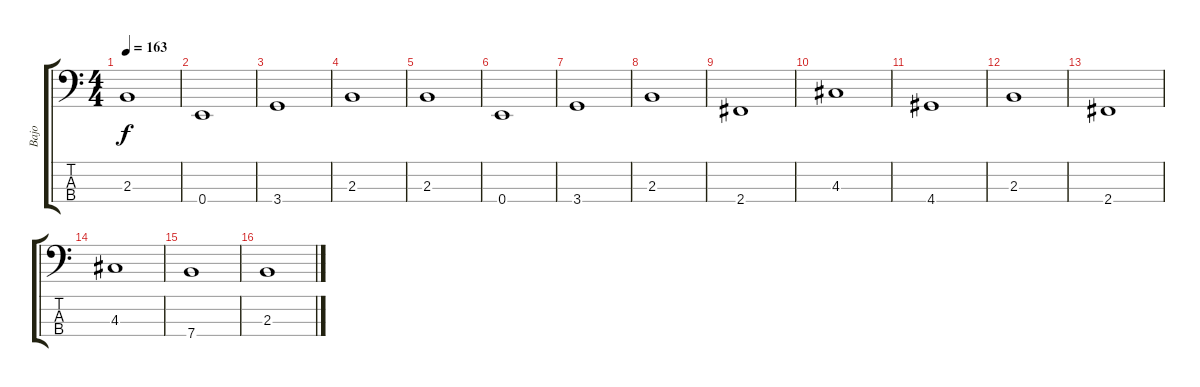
\track ("Bajo" "Bajo") {instrument electricbasspick}
\staff {score tabs}
\tuning (G2 D2 A1 E1) {hide}
\ts (4 4)
\tempo 163
\clef f4
\ks c
2.3.1{dy f} |
0.4.1 |
3.4.1 |
2.3.1 |
2.3.1 |
0.4.1 |
3.4.1 |
2.3.1 |
2.4.1 |
4.3.1 |
4.4.1 |
2.3.1 |
2.4.1 |
4.3.1 |
7.4.1 |
2.3.1
